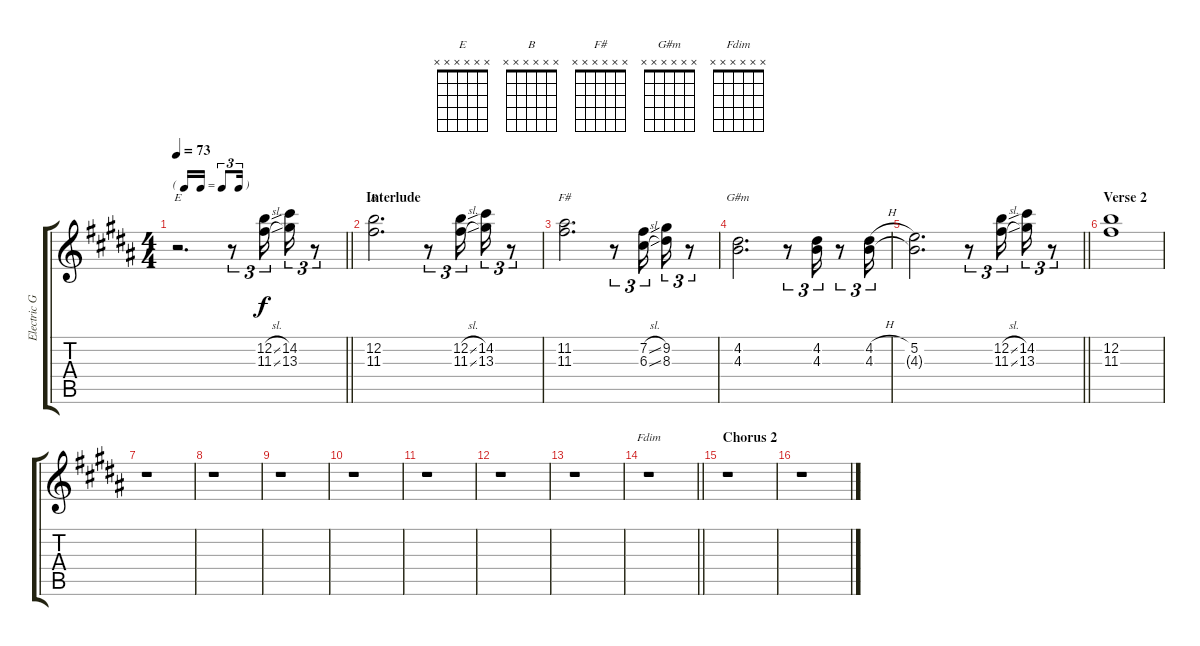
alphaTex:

\track ("Electric Guitar" "Electric G") {instrument electricguitarjazz}
\staff {score tabs}
\tuning (E4 B3 G3 D3 A2 E2) {hide}
\chord ("E" x x x x x x)
\chord ("B" x x x x x x)
\chord ("F#" x x x x x x)
\chord ("G#m" x x x x x x)
\chord ("Fdim" x x x x x x)
\ts (4 4)
\tf triplet16th
\tempo 73
\clef g2
\barLineRight lightlight
\ks b
r.2{d ch "E" dy f} r.8{tu (3 2)} (12.2{sl} 11.3{sl}).16{tu (3 2)} (14.2 13.3).16{tu (3 2)} r.8{tu (3 2)} |
\section ("" "Interlude")
(12.2 11.3).2{d ch "B"} r.8{tu (3 2)} (12.2{sl} 11.3{sl}).16{tu (3 2)} (14.2 13.3).16{tu (3 2)} r.8{tu (3 2)} |
(11.2 11.3).2{d ch "F#"} r.8{tu (3 2)} (7.2{sl} 6.3{sl}).16{tu (3 2)} (9.2 8.3).16{tu (3 2)} r.8{tu (3 2)} |
(4.2 4.3).2{d ch "G#m"} r.8{tu (3 2)} (4.2 4.3).16{tu (3 2)} r.8{tu (3 2)} (4.2{h} 4.3).16{tu (3 2)} |
\barLineRight lightlight
(5.2 4.3{t}).2{d} r.8{tu (3 2)} (12.2{sl} 11.3{sl}).16{tu (3 2)} (14.2 13.3).16{tu (3 2)} r.8{tu (3 2)} |
\section ("" "Verse 2")
(12.2 11.3).1 |
r.1 |
r.1 |
r.1 |
r.1 |
r.1 |
r.1 |
r.1 |
\barLineRight lightlight
r.1{ch "Fdim"} |
\section ("" "Chorus 2")
r.1 |
r.1
